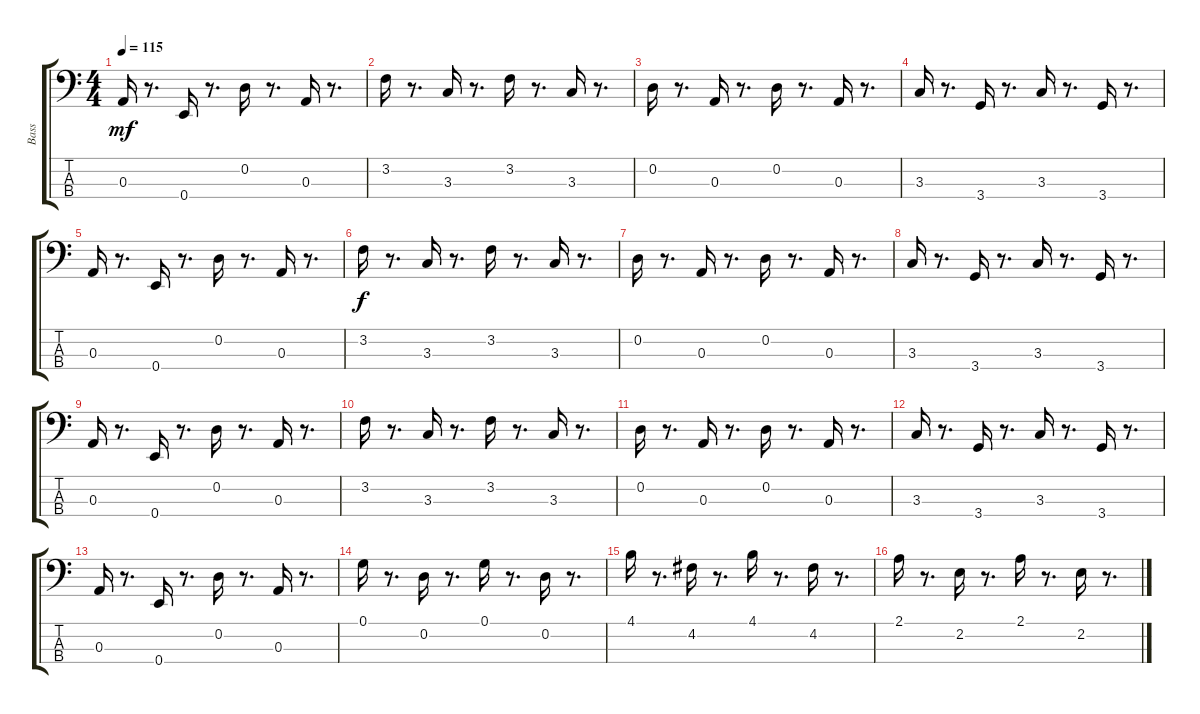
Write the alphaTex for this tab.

\track ("Bass" "Bass") {instrument acousticbass}
\staff {score tabs}
\tuning (G2 D2 A1 E1) {hide}
\ts (4 4)
\tempo 115
\clef f4
\ks c
0.3.16{dy mf} r.8{d} 0.4.16 r.8{d} 0.2.16 r.8{d} 0.3.16 r.8{d} |
3.2.16 r.8{d} 3.3.16 r.8{d} 3.2.16 r.8{d} 3.3.16 r.8{d} |
0.2.16 r.8{d} 0.3.16 r.8{d} 0.2.16 r.8{d} 0.3.16 r.8{d} |
3.3.16 r.8{d} 3.4.16 r.8{d} 3.3.16 r.8{d} 3.4.16 r.8{d} |
0.3.16 r.8{d} 0.4.16 r.8{d} 0.2.16 r.8{d} 0.3.16 r.8{d} |
3.2.16{dy f} r.8{d} 3.3.16 r.8{d} 3.2.16 r.8{d} 3.3.16 r.8{d} |
0.2.16 r.8{d} 0.3.16 r.8{d} 0.2.16 r.8{d} 0.3.16 r.8{d} |
3.3.16 r.8{d} 3.4.16 r.8{d} 3.3.16 r.8{d} 3.4.16 r.8{d} |
0.3.16 r.8{d} 0.4.16 r.8{d} 0.2.16 r.8{d} 0.3.16 r.8{d} |
3.2.16 r.8{d} 3.3.16 r.8{d} 3.2.16 r.8{d} 3.3.16 r.8{d} |
0.2.16 r.8{d} 0.3.16 r.8{d} 0.2.16 r.8{d} 0.3.16 r.8{d} |
3.3.16 r.8{d} 3.4.16 r.8{d} 3.3.16 r.8{d} 3.4.16 r.8{d} |
0.3.16 r.8{d} 0.4.16 r.8{d} 0.2.16 r.8{d} 0.3.16 r.8{d} |
0.1.16 r.8{d} 0.2.16 r.8{d} 0.1.16 r.8{d} 0.2.16 r.8{d} |
4.1.16 r.8{d} 4.2.16 r.8{d} 4.1.16 r.8{d} 4.2.16 r.8{d} |
2.1.16 r.8{d} 2.2.16 r.8{d} 2.1.16 r.8{d} 2.2.16 r.8{d}
